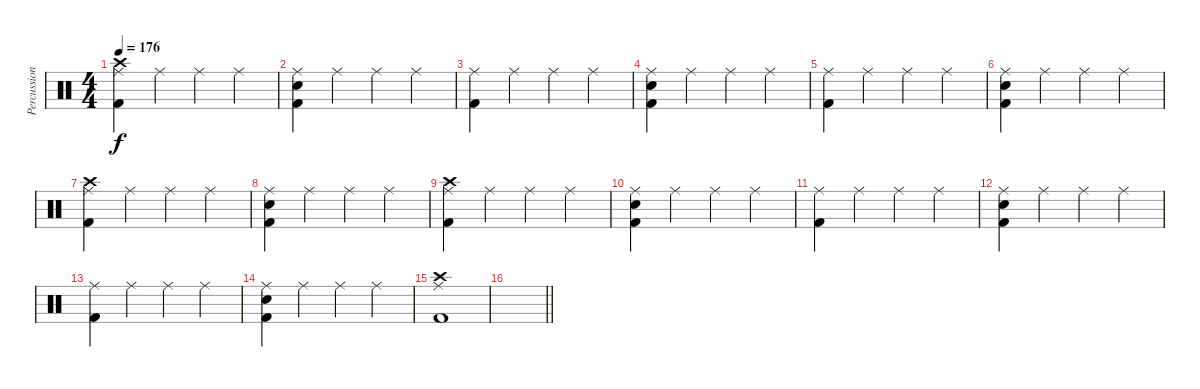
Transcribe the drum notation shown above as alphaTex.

\track ("Percussion" "Percussion") {instrument percussion}
\staff {score}
\articulation defaults
\ts (4 4)
\tempo 176
\clef neutral
\ks c
("Ride (middle)" "Kick (hit) 2" "Crash high (hit)").4{dy f} "Ride (middle)".4 "Ride (middle)".4 "Ride (middle)".4 |
("Ride (middle)" "Snare (hit) 2" "Kick (hit) 2").4 "Ride (middle)".4 "Ride (middle)".4 "Ride (middle)".4 |
("Ride (middle)" "Kick (hit) 2").4 "Ride (middle)".4 "Ride (middle)".4 "Ride (middle)".4 |
("Ride (middle)" "Snare (hit) 2" "Kick (hit) 2").4 "Ride (middle)".4 "Ride (middle)".4 "Ride (middle)".4 |
("Ride (middle)" "Kick (hit) 2").4 "Ride (middle)".4 "Ride (middle)".4 "Ride (middle)".4 |
("Ride (middle)" "Snare (hit) 2" "Kick (hit) 2").4 "Ride (middle)".4 "Ride (middle)".4 "Ride (middle)".4 |
("Ride (middle)" "Kick (hit) 2" "Crash high (hit)").4 "Ride (middle)".4 "Ride (middle)".4 "Ride (middle)".4 |
("Ride (middle)" "Snare (hit) 2" "Kick (hit) 2").4 "Ride (middle)".4 "Ride (middle)".4 "Ride (middle)".4 |
("Ride (middle)" "Kick (hit) 2" "Crash high (hit)").4 "Ride (middle)".4 "Ride (middle)".4 "Ride (middle)".4 |
("Ride (middle)" "Snare (hit) 2" "Kick (hit) 2").4 "Ride (middle)".4 "Ride (middle)".4 "Ride (middle)".4 |
("Ride (middle)" "Kick (hit) 2").4 "Ride (middle)".4 "Ride (middle)".4 "Ride (middle)".4 |
("Ride (middle)" "Snare (hit) 2" "Kick (hit) 2").4 "Ride (middle)".4 "Ride (middle)".4 "Ride (middle)".4 |
("Ride (middle)" "Kick (hit) 2").4 "Ride (middle)".4 "Ride (middle)".4 "Ride (middle)".4 |
("Ride (middle)" "Snare (hit) 2" "Kick (hit) 2").4 "Ride (middle)".4 "Ride (middle)".4 "Ride (middle)".4 |
("Ride (middle)" "Kick (hit) 2" "Crash high (hit)").1 |
\barLineRight lightlight
